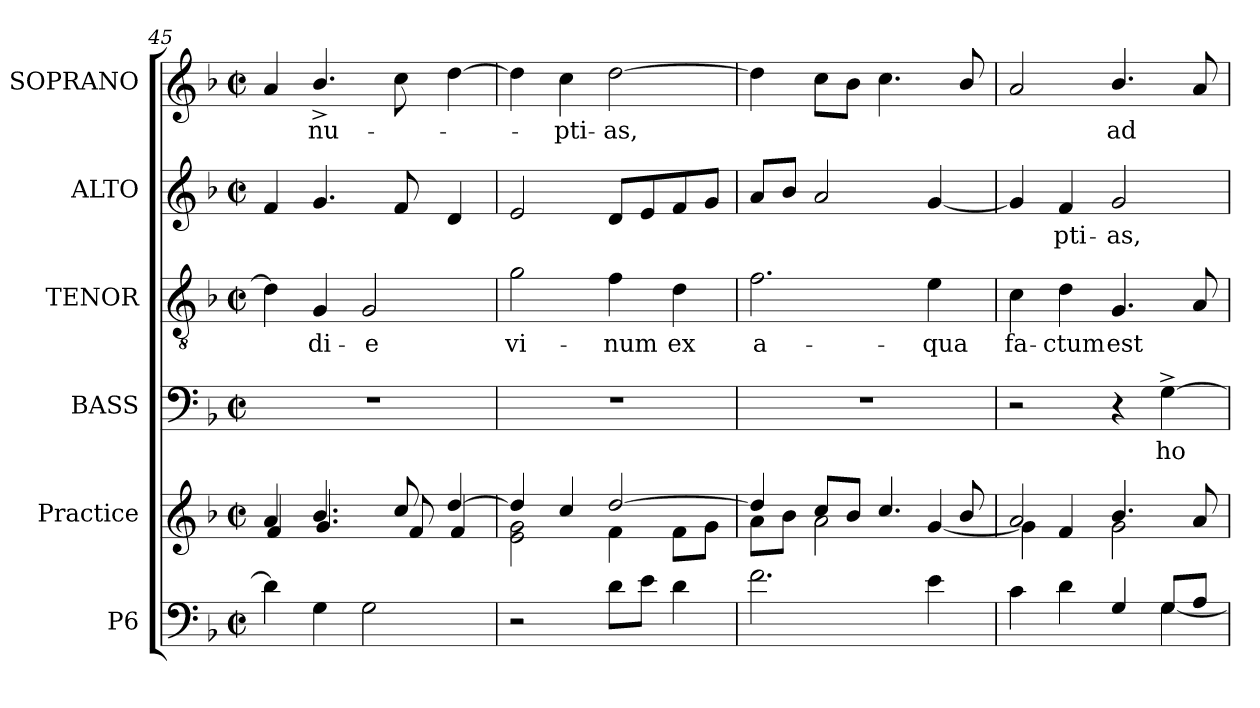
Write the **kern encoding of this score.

**kern	**kern	**kern	**text	**kern	**text	**kern	**text	**kern	**text
*part6	*part5	*part4	*part4	*part3	*part3	*part2	*part2	*part1	*part1
*staff6	*staff5	*staff4	*staff4	*staff3	*staff3	*staff2	*staff2	*staff1	*staff1
*I"P6	*I"Practice	*I"BASS	*	*I"TENOR	*	*I"ALTO	*	*I"SOPRANO	*
*	*	*I'B.	*	*I'T.	*	*I'A.	*	*I'S.	*
!!LO:LB:g=z
*clefF4	*clefG2	*clefF4	*	*clefGv2	*	*clefG2	*	*clefG2	*
*	*	*	*	*ITrd7c12	*	*	*	*	*
*k[b-]	*k[b-]	*k[b-]	*	*k[b-]	*	*k[b-]	*	*k[b-]	*
*F:	*F:	*F:	*	*F:	*	*F:	*	*F:	*
*M2/2	*M2/2	*M2/2	*	*M2/2	*	*M2/2	*	*M2/2	*
*met(c|)	*met(c|)	*met(c|)	*	*met(c|)	*	*met(c|)	*	*met(c|)	*
=45	=45	=45	=45	=45	=45	=45	=45	=45	=45
*	*^	*	*	*	*	*	*	*	*
4di\]	4ai/	4fi/	1r	.	4Di\]	.	4fi/	.	4ai/	.
!	!	!	!	!	!	!LO:LY:b:color=#000000	!	!	!	!
!	!	!	!	!	!	!	!	!	!	!LO:LY:b:color=#000000
4Gi\	4.b-i/	4.gi/	.	.	4GGi/	-di-	4.gi/	.	4.b-^i/	nu-
!	!	!	!	!	!	!LO:LY:b:color=#000000	!	!	!	!
2Gi\	.	.	.	.	2GGi/	-e	.	.	.	.
.	8cci/	8fi/	.	.	.	.	8fi/	.	8cci\	.
.	[4ddi/	4fi/	.	.	.	.	4di/	.	[4ddi\	.
=46	=46	=46	=46	=46	=46	=46	=46	=46	=46	=46
!	!	!	!	!	!	!LO:LY:b:color=#000000	!	!	!	!
2r	4ddi/]	2ei\ 2gi	1r	.	2Gi\	vi-	2ei/	.	4ddi\]	.
!	!	!	!	!	!	!	!	!	!	!LO:LY:b:color=#000000
.	4cci/	.	.	.	.	.	.	.	4cci\	-pti-
!	!	!	!	!	!	!LO:LY:b:color=#000000	!	!	!	!
!	!	!	!	!	!	!	!	!	!	!LO:LY:b:color=#000000
8di\L	[2ddi/	4fi\	.	.	4Fi\	-num	8di/L	.	[2ddi\	-as,
8ei\J	.	.	.	.	.	.	8ei/	.	.	.
!	!	!	!	!	!	!LO:LY:b:color=#000000	!	!	!	!
4di\	.	8fi\L	.	.	4Di\	ex	8fi/	.	.	.
.	.	8gi\J	.	.	.	.	8gi/J	.	.	.
=47	=47	=47	=47	=47	=47	=47	=47	=47	=47	=47
!	!	!	!	!	!	!LO:LY:b:color=#000000	!	!	!	!
2.fi\	4ddi/]	8ai\L	1r	.	2.Fi\	a-	8ai/L	.	4ddi\]	.
.	.	8b-i\J	.	.	.	.	8b-i/J	.	.	.
.	8cci/L	2ai\	.	.	.	.	2ai/	.	8cci\L	.
.	8b-i/J	.	.	.	.	.	.	.	8b-i\J	.
.	4.cci/	.	.	.	.	.	.	.	4.cci\	.
!	!	!	!	!	!	!LO:LY:b:color=#000000	!	!	!	!
4ei\	.	[4gi/	.	.	4Ei\	-qua	[4gi/	.	.	.
.	8b-i/	.	.	.	.	.	.	.	8b-i/	.
=48	=48	=48	=48	=48	=48	=48	=48	=48	=48	=48
*^	*	*	*	*	*	*	*	*	*	*
!	!	!	!	!	!	!	!LO:LY:b:color=#000000	!	!	!	!
!	!	!	!	!	!	!	!	!	!LO:LY:b:color=#000000	!	!
4ci\	2ryy	2ai/	4gi\]	2r	.	4Ci\	fa-	4gi/]	--	2ai/	.
!	!	!	!	!	!	!	!LO:LY:b:color=#000000	!	!	!	!
!	!	!	!	!	!	!	!	!	!LO:LY:b:color=#000000	!	!
4di\	.	.	4fi/	.	.	4Di\	-ctum	4fi/	pti-	.	.
!	!	!	!	!	!	!	!LO:LY:b:color=#000000	!	!	!	!
!	!	!	!	!	!	!	!	!	!LO:LY:b:color=#000000	!	!
!	!	!	!	!	!	!	!	!	!	!	!LO:LY:b:color=#000000
4Gi/	4ryy	4.b-i/	2gi\	4r	.	4.GGi/	est	2gi/	-as,	4.b-i/	ad
!	!	!	!	!	!LO:LY:b:color=#000000	!	!	!	!	!	!
8Gi/L	[4Gi\	.	.	[4G^i\	ho-	.	.	.	.	.	.
8Ai/J	.	8ai/	.	.	.	8AAi/	.	.	.	8ai/	.
*v	*v	*	*	*	*	*	*	*	*	*	*
*	*v	*v	*	*	*	*	*	*	*	*
=	=	=	=	=	=	=	=	=	=
*-	*-	*-	*-	*-	*-	*-	*-	*-	*-
